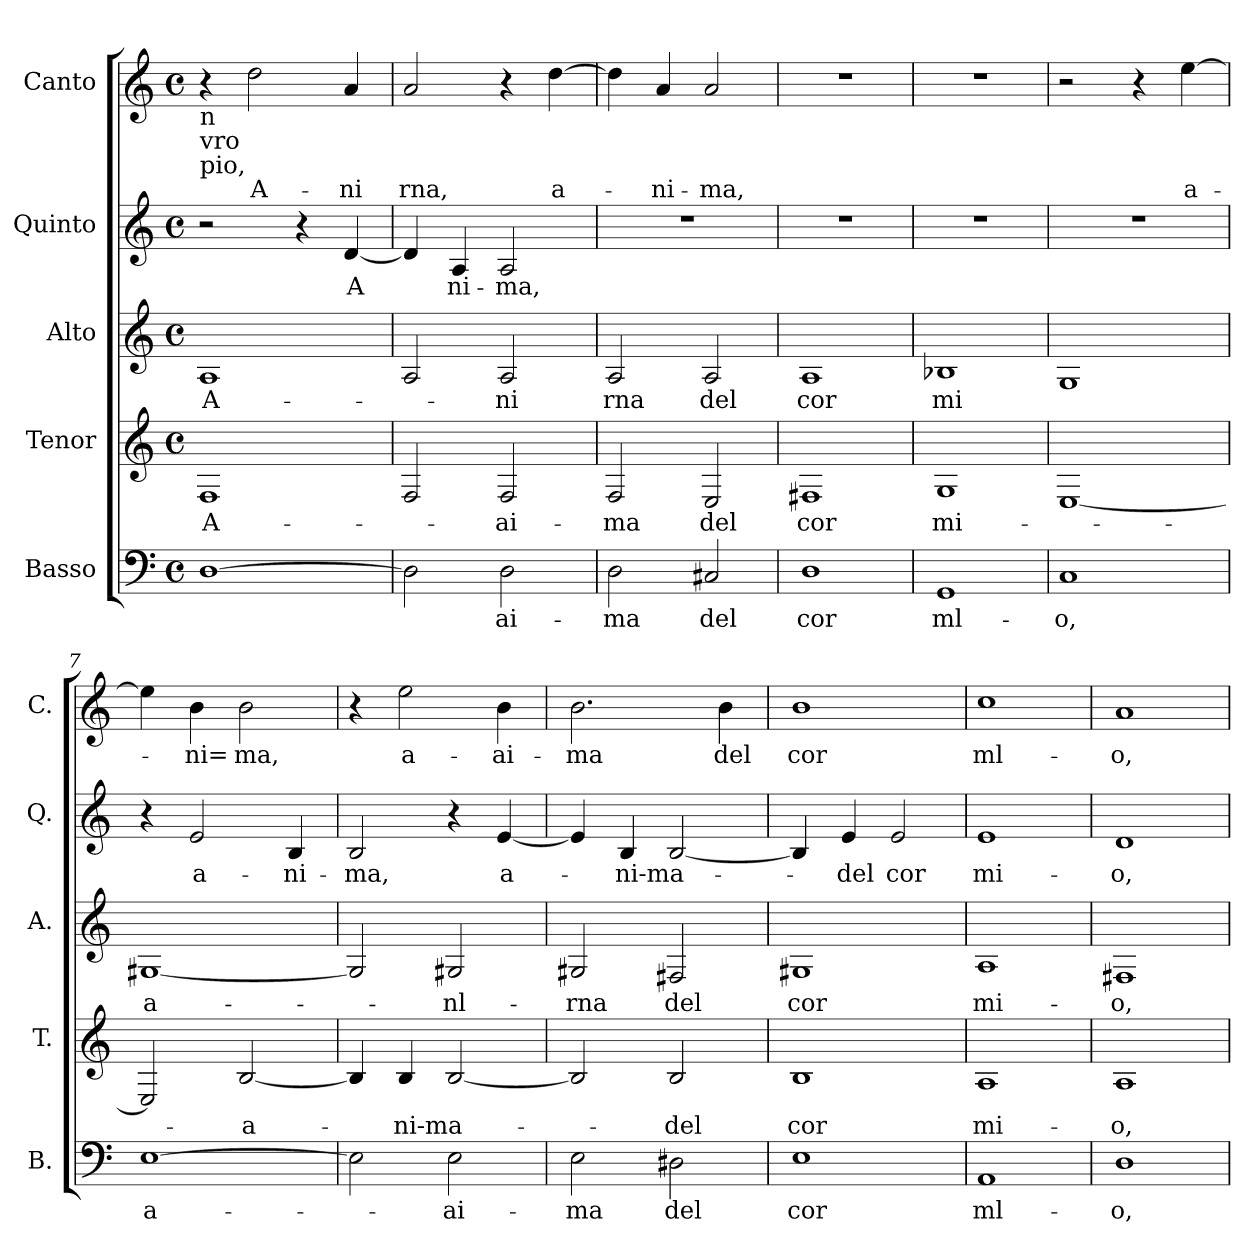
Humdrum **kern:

**kern	**text	**kern	**text	**kern	**text	**kern	**text	**kern	**text
*part5	*part5	*part4	*part4	*part3	*part3	*part2	*part2	*part1	*part1
*staff5	*staff5	*staff4	*staff4	*staff3	*staff3	*staff2	*staff2	*staff1	*staff1
*I"Basso	*	*I"Tenor	*	*I"Alto	*	*I"Quinto	*	*I"Canto	*
*I'B.	*	*I'T.	*	*I'A.	*	*I'Q.	*	*I'C.	*
*clefF4	*	*clefG2	*	*clefG2	*	*clefG2	*	*clefG2	*
*k[]	*	*k[]	*	*k[]	*	*k[]	*	*k[]	*
*M4/4	*	*M4/4	*	*M4/4	*	*M4/4	*	*M4/4	*
*met(c)	*	*met(c)	*	*met(c)	*	*met(c)	*	*met(c)	*
=1	=1	=1	=1	=1	=1	=1	=1	=1	=1
!	!	!	!	!	!	!	!	!LO:TX:b:t=n	!
!	!	!	!	!	!	!	!	!LO:TX:b:t=vro	!
!	!	!	!	!	!	!	!	!LO:TX:b:t=pio,	!
!	!	!	!LO:LY:b	!	!LO:LY:b	!	!	!	!
[1D	.	1F	-A-	1A	-A-	2r	.	4r	.
!	!	!	!	!	!	!	!	!	!LO:LY:b
.	.	.	.	.	.	.	.	2dd\	-A-
.	.	.	.	.	.	4r	.	.	.
!	!	!	!	!	!	!	!LO:LY:b	!	!LO:LY:b
.	.	.	.	.	.	[4d/	-A	4a/	-ni
=2	=2	=2	=2	=2	=2	=2	=2	=2	=2
!	!	!	!	!	!	!	!	!	!LO:LY:b
2D\]	.	2F/	.	2A/	.	4d/]	.	2a/	-rna,
!	!	!	!	!	!	!	!LO:LY:b	!	!
.	.	.	.	.	.	4A/	-ni-	.	.
!	!LO:LY:b	!	!LO:LY:b	!	!LO:LY:b	!	!LO:LY:b	!	!
2D\	-ai-	2F/	-ai-	2A/	-ni	2A/	-ma,	4r	.
!	!	!	!	!	!	!	!	!	!LO:LY:b
.	.	.	.	.	.	.	.	[4dd\	-a-
=3	=3	=3	=3	=3	=3	=3	=3	=3	=3
!	!LO:LY:b	!	!LO:LY:b	!	!LO:LY:b	!	!	!	!
2D\	-ma	2F/	-ma	2A/	-rna	1r	.	4dd\]	.
!	!	!	!	!	!	!	!	!	!LO:LY:b
.	.	.	.	.	.	.	.	4a/	-ni-
!	!LO:LY:b	!	!LO:LY:b	!	!LO:LY:b	!	!	!	!LO:LY:b
2C#X/	-del	2E/	-del	2A/	-del	.	.	2a/	-ma,
=4	=4	=4	=4	=4	=4	=4	=4	=4	=4
!	!LO:LY:b	!	!LO:LY:b	!	!LO:LY:b	!	!	!	!
1D	-cor	1F#X	-cor	1A	-cor	1r	.	1r	.
=5	=5	=5	=5	=5	=5	=5	=5	=5	=5
!	!LO:LY:b	!	!LO:LY:b	!	!LO:LY:b	!	!	!	!
1GG	-ml-	1G	-mi-	1B-X	-mi	1r	.	1r	.
=6	=6	=6	=6	=6	=6	=6	=6	=6	=6
!	!LO:LY:b	!	!	!	!	!	!	!	!
1C	-o,	[1E	.	1G	.	1r	.	2r	.
.	.	.	.	.	.	.	.	4r	.
!	!	!	!	!	!	!	!	!	!LO:LY:b
.	.	.	.	.	.	.	.	[4ee\	-a-
=7	=7	=7	=7	=7	=7	=7	=7	=7	=7
!	!LO:LY:b	!	!	!	!LO:LY:b	!	!	!	!
[1E	-a-	2E/]	.	[1G#X	-a-	4r	.	4ee\]	.
!	!	!	!	!	!	!	!LO:LY:b	!	!LO:LY:b
.	.	.	.	.	.	2e/	-a-	4b\	-ni=
!	!	!	!LO:LY:b	!	!	!	!	!	!LO:LY:b
.	.	[2B/	-a-	.	.	.	.	2b\	-ma,
!	!	!	!	!	!	!	!LO:LY:b	!	!
.	.	.	.	.	.	4B/	-ni-	.	.
=8	=8	=8	=8	=8	=8	=8	=8	=8	=8
!	!	!	!	!	!	!	!LO:LY:b	!	!
2E\]	.	4B/]	.	2G#/]	.	2B/	-ma,	4r	.
!	!	!	!LO:LY:b	!	!	!	!	!	!LO:LY:b
.	.	4B/	-ni-ma-	.	.	.	.	2ee\	-a-
!	!LO:LY:b	!	!	!	!LO:LY:b	!	!	!	!
2E\	-ai-	[2B/	.	2G#X/	-nl-	4r	.	.	.
!	!	!	!	!	!	!	!LO:LY:b	!	!LO:LY:b
.	.	.	.	.	.	[4e/	-a-	4b\	-ai-
=9	=9	=9	=9	=9	=9	=9	=9	=9	=9
!	!LO:LY:b	!	!	!	!LO:LY:b	!	!	!	!LO:LY:b
2E\	-ma	2B/]	.	2G#X/	-rna	4e/]	.	2.b\	-ma
!	!	!	!	!	!	!	!LO:LY:b	!	!
.	.	.	.	.	.	4B/	-ni-ma-	.	.
!	!LO:LY:b	!	!LO:LY:b	!	!LO:LY:b	!	!	!	!
2D#X\	-del	2B/	-del	2F#X/	-del	[2B/	.	.	.
!	!	!	!	!	!	!	!	!	!LO:LY:b
.	.	.	.	.	.	.	.	4b\	-del
=10	=10	=10	=10	=10	=10	=10	=10	=10	=10
!	!LO:LY:b	!	!LO:LY:b	!	!LO:LY:b	!	!	!	!LO:LY:b
1E	-cor	1B	-cor	1G#X	-cor	4B/]	.	1b	-cor
!	!	!	!	!	!	!	!LO:LY:b	!	!
.	.	.	.	.	.	4e/	-del	.	.
!	!	!	!	!	!	!	!LO:LY:b	!	!
.	.	.	.	.	.	2e/	-cor	.	.
=11	=11	=11	=11	=11	=11	=11	=11	=11	=11
!	!LO:LY:b	!	!LO:LY:b	!	!LO:LY:b	!	!LO:LY:b	!	!LO:LY:b
1AA	-ml-	1A	-mi-	1A	-mi-	1e	-mi-	1cc	-ml-
!!LO:LB:g=z
=12	=12	=12	=12	=12	=12	=12	=12	=12	=12
!	!LO:LY:b	!	!LO:LY:b	!	!LO:LY:b	!	!LO:LY:b	!	!LO:LY:b
1D	-o,	1A	-o,	1F#X	-o,	1d	-o,	1a	-o,
=	=	=	=	=	=	=	=	=	=
*-	*-	*-	*-	*-	*-	*-	*-	*-	*-
